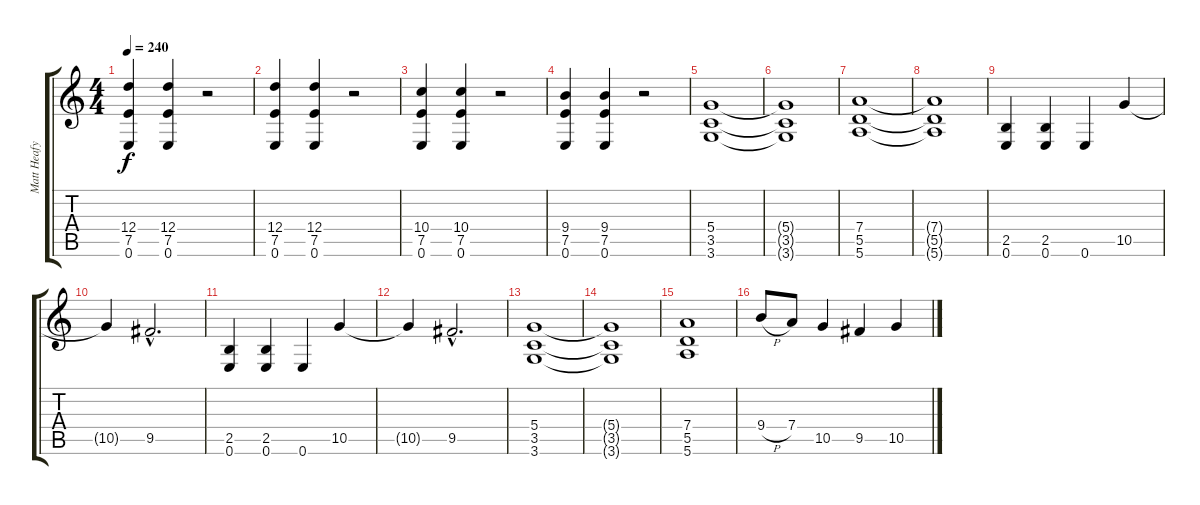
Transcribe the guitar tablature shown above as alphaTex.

\track ("Matt Heafy (Guitar)" "Matt Heafy") {instrument overdrivenguitar}
\staff {score tabs}
\tuning (E4 B3 G3 D3 A2 E2) {hide}
\ts (4 4)
\tempo 240
\clef g2
\ks c
(12.4 7.5 0.6).4{dy f} (12.4 7.5 0.6).4 r.2 |
(12.4 7.5 0.6).4 (12.4 7.5 0.6).4 r.2 |
(10.4 7.5 0.6).4 (10.4 7.5 0.6).4 r.2 |
(9.4 7.5 0.6).4 (9.4 7.5 0.6).4 r.2 |
(5.4 3.5 3.6).1 |
(5.4{t} 3.5{t} 3.6{t}).1 |
(7.4 5.5 5.6).1 |
(7.4{t} 5.5{t} 5.6{t}).1 |
(2.5 0.6).4 (2.5 0.6).4 0.6.4 10.5.4 |
10.5{t}.4 9.5{hac}.2{d} |
(2.5 0.6).4 (2.5 0.6).4 0.6.4 10.5.4 |
10.5{t}.4 9.5{hac}.2{d} |
(5.4 3.5 3.6).1 |
(5.4{t} 3.5{t} 3.6{t}).1 |
(7.4 5.5 5.6).1 |
9.4{h}.8 7.4.8 10.5.4 9.5.4 10.5.4
